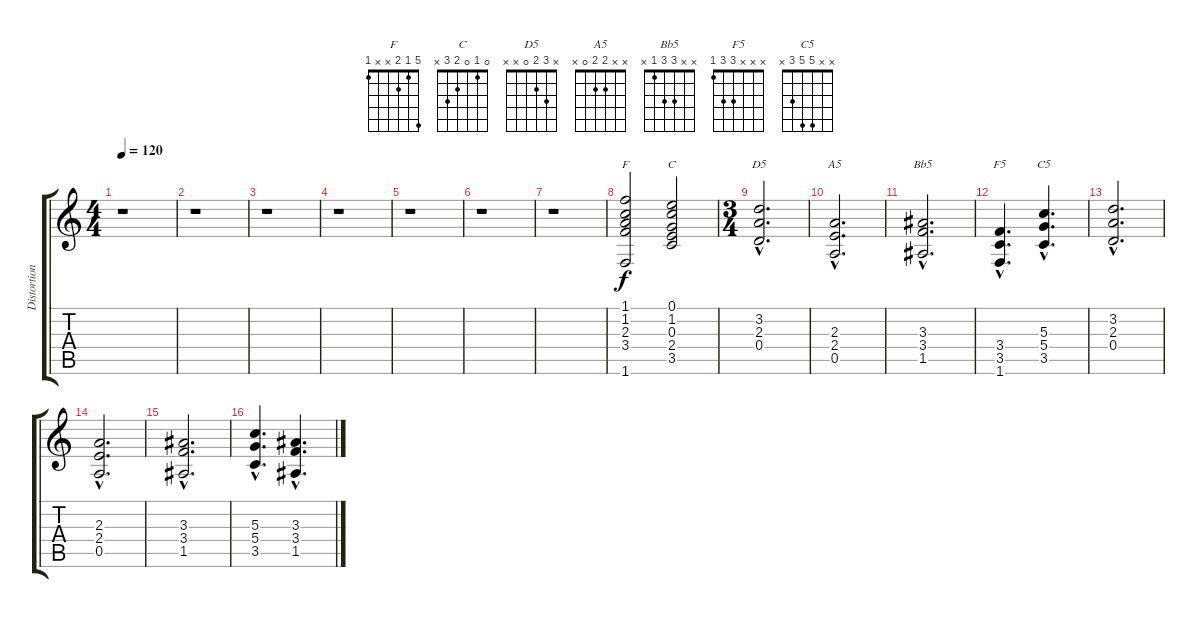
\track ("Distortion Guitar" "Distortion") {instrument distortionguitar}
\staff {score tabs}
\tuning (E4 B3 G3 D3 A2 E2) {hide}
\chord ("F" 5 1 2 x x 1)
\chord ("C" 0 1 0 2 3 x)
\chord ("D5" x 3 2 0 x x)
\chord ("A5" x x 2 2 0 x)
\chord ("Bb5" x x 3 3 1 x)
\chord ("F5" x x x 3 3 1)
\chord ("C5" x x 5 5 3 x)
\ts (4 4)
\tempo 120
\clef g2
\ks c
r.1{dy f instrument distortionguitar} |
r.1 |
r.1 |
r.1 |
r.1 |
r.1 |
r.1 |
(1.1 1.2 2.3 3.4 1.6).2{ch "F"} (0.1 1.2 0.3 2.4 3.5).2{ch "C"} |
\ts (3 4)
(3.2{hac} 2.3{hac} 0.4{hac}).2{d ch "D5"} |
(2.3{hac} 2.4{hac} 0.5{hac}).2{d ch "A5"} |
(3.3{hac} 3.4{hac} 1.5{hac}).2{d ch "Bb5"} |
(3.4{hac} 3.5{hac} 1.6{hac}).4{d ch "F5"} (5.3{hac} 5.4{hac} 3.5{hac}).4{d ch "C5"} |
(3.2{hac} 2.3{hac} 0.4{hac}).2{d} |
(2.3{hac} 2.4{hac} 0.5{hac}).2{d} |
(3.3{hac} 3.4{hac} 1.5{hac}).2{d} |
(5.3{hac} 5.4{hac} 3.5{hac}).4{d} (3.3{hac} 3.4{hac} 1.5{hac}).4{d}
